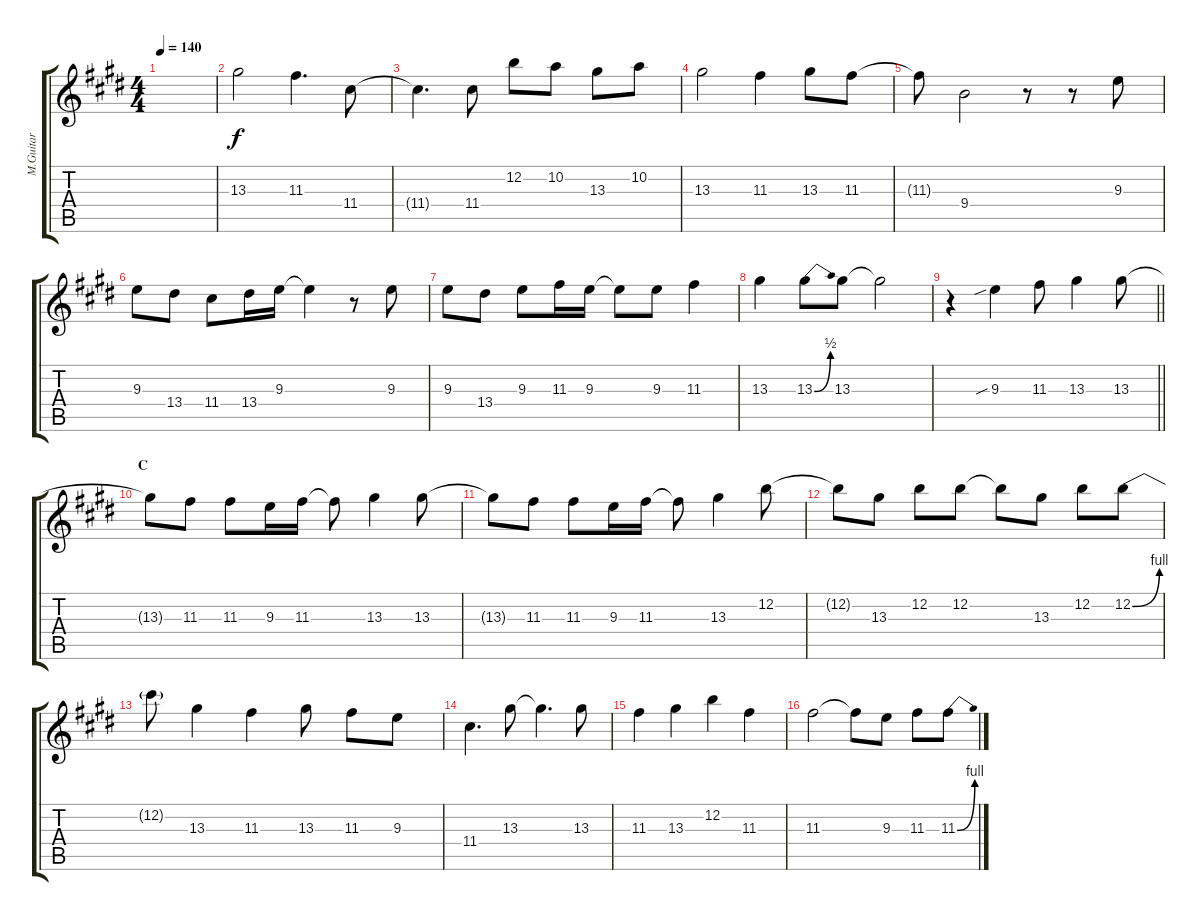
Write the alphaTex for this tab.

\track ("M.Guitar" "M.Guitar") {instrument overdrivenguitar}
\staff {score tabs}
\tuning (E4 B3 G3 D3 A2 E2) {hide}
\ts (4 4)
\tempo 140
\clef g2
\ks c#minor
|
13.3.2 11.3.4{d} 11.4.8 |
11.4{t}.4{d} 11.4.8 12.2.8 10.2.8 13.3.8 10.2.8 |
13.3.2 11.3.4 13.3.8 11.3.8 |
11.3{t}.8 9.4.2 r.8 r.8 9.3.8 |
9.3.8 13.4.8 11.4.8 13.4.16 9.3.16 9.3{t}.4 r.8 9.3.8 |
9.3.8 13.4.8 9.3.8 11.3.16 9.3.16 9.3{t}.8 9.3.8 11.3.4 |
13.3.4 13.3{be (bend 0 0 60 2)}.8 13.3.8 13.3{t}.2 |
\barLineRight lightlight
r.4 9.3{sib}.4 11.3.8 13.3.4 13.3.8 |
\section ("" "C")
13.3{t}.8 11.3.8 11.3.8 9.3.16 11.3.16 11.3{t}.8 13.3.4 13.3.8 |
13.3{t}.8 11.3.8 11.3.8 9.3.16 11.3.16 11.3{t}.8 13.3.4 12.2.8 |
12.2{t}.8 13.3.8 12.2.8 12.2.8 12.2{t}.8 13.3.8 12.2.8 12.2{be (bend 0 0 60 4)}.8 |
12.2{t}.8 13.3.4 11.3.4 13.3.8 11.3.8 9.3.8 |
11.4.4{d} 13.3.8 13.3{t}.4{d} 13.3.8 |
11.3.4 13.3.4 12.2.4 11.3.4 |
11.3.2 11.3{t}.8 9.3.8 11.3.8 11.3{be (bend 0 0 60 4)}.8
